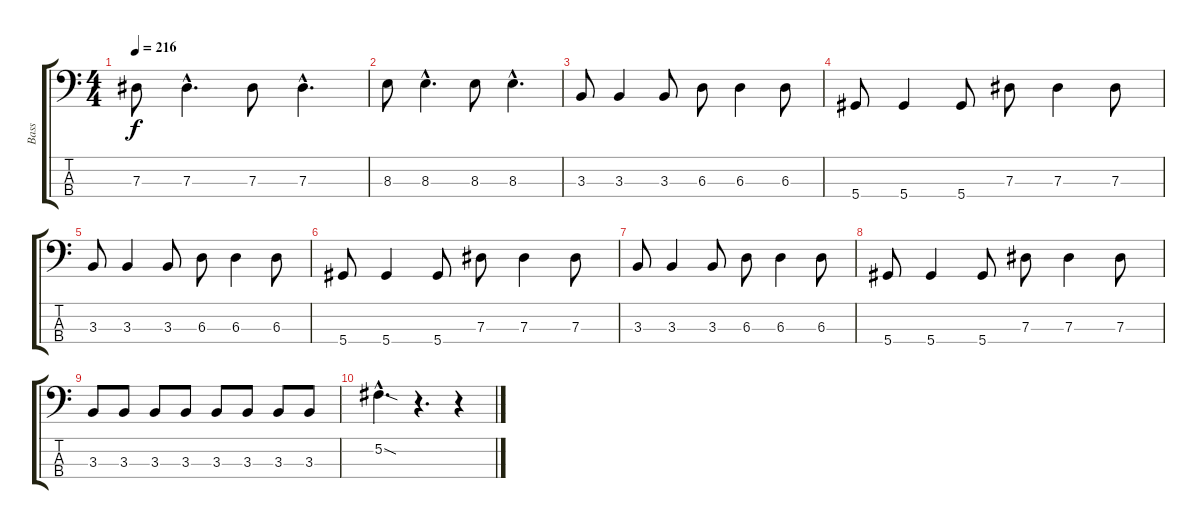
\track ("Bass" "Bass") {instrument electricbassfinger}
\staff {score tabs}
\tuning (Gb2 Db2 Ab1 Eb1) {hide}
\ts (4 4)
\tempo 216
\clef f4
\ks c
7.3.8{dy f} 7.3{hac}.4{d} 7.3.8 7.3{hac}.4{d} |
8.3.8 8.3{hac}.4{d} 8.3.8 8.3{hac}.4{d} |
3.3.8 3.3.4 3.3.8 6.3.8 6.3.4 6.3.8 |
5.4.8 5.4.4 5.4.8 7.3.8 7.3.4 7.3.8 |
3.3.8 3.3.4 3.3.8 6.3.8 6.3.4 6.3.8 |
5.4.8 5.4.4 5.4.8 7.3.8 7.3.4 7.3.8 |
3.3.8 3.3.4 3.3.8 6.3.8 6.3.4 6.3.8 |
5.4.8 5.4.4 5.4.8 7.3.8 7.3.4 7.3.8 |
3.3.8 3.3.8 3.3.8 3.3.8 3.3.8 3.3.8 3.3.8 3.3.8 |
5.2{sod hac}.4{d} r.4{d} r.4
